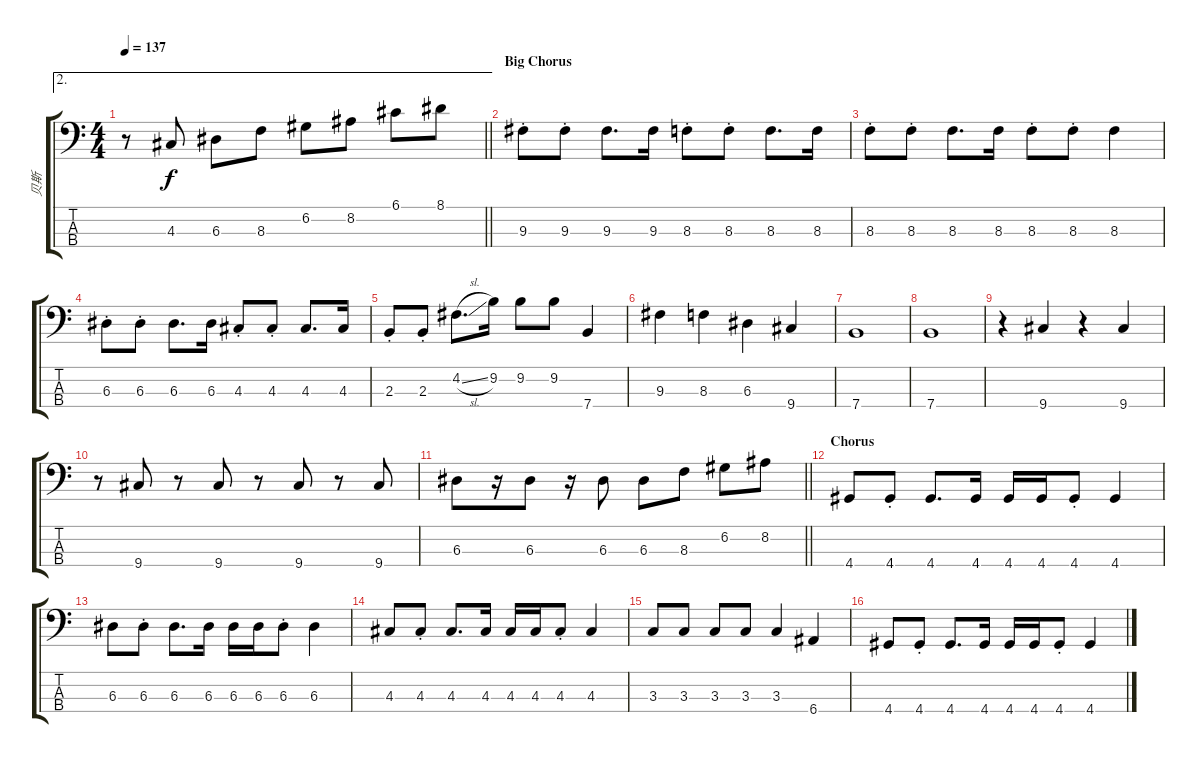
\track ("贝斯" "贝斯") {instrument electricbassfinger}
\staff {score tabs}
\tuning (G2 D2 A1 E1) {hide}
\ae 2
\ts (4 4)
\tempo 137
\clef f4
\barLineRight lightlight
\ks c
r.8{dy f} 4.3.8 6.3.8 8.3.8 6.2.8 8.2.8 6.1.8 8.1.8 |
\section ("" "Big Chorus")
9.3{st}.8 9.3{st}.8 9.3.8{d} 9.3.16 8.3{st}.8 8.3{st}.8 8.3.8{d} 8.3.16 |
8.3{st}.8 8.3{st}.8 8.3.8{d} 8.3.16 8.3{st}.8 8.3{st}.8 8.3.4 |
6.3{st}.8 6.3{st}.8 6.3.8{d} 6.3.16 4.3{st}.8 4.3{st}.8 4.3.8{d} 4.3.16 |
2.3{st}.8 2.3{st}.8 4.2{sl}.8{d} 9.2.16 9.2.8 9.2.8 7.4.4 |
9.3.4 8.3.4 6.3.4 9.4.4 |
7.4.1 |
7.4.1 |
r.4 9.4.4 r.4 9.4.4 |
r.8 9.4.8 r.8 9.4.8 r.8 9.4.8 r.8 9.4.8 |
\barLineRight lightlight
6.3.8 r.16 6.3.8 r.16 6.3.8 6.3.8 8.3.8 6.2.8 8.2.8 |
\section ("" "Chorus")
4.4.8 4.4{st}.8 4.4.8{d} 4.4.16 4.4.16 4.4.16 4.4{st}.8 4.4.4 |
6.3.8 6.3{st}.8 6.3.8{d} 6.3.16 6.3.16 6.3.16 6.3{st}.8 6.3.4 |
4.3.8 4.3{st}.8 4.3.8{d} 4.3.16 4.3.16 4.3.16 4.3{st}.8 4.3.4 |
3.3.8 3.3.8 3.3.8 3.3.8 3.3.4 6.4.4 |
4.4.8 4.4{st}.8 4.4.8{d} 4.4.16 4.4.16 4.4.16 4.4{st}.8 4.4.4
